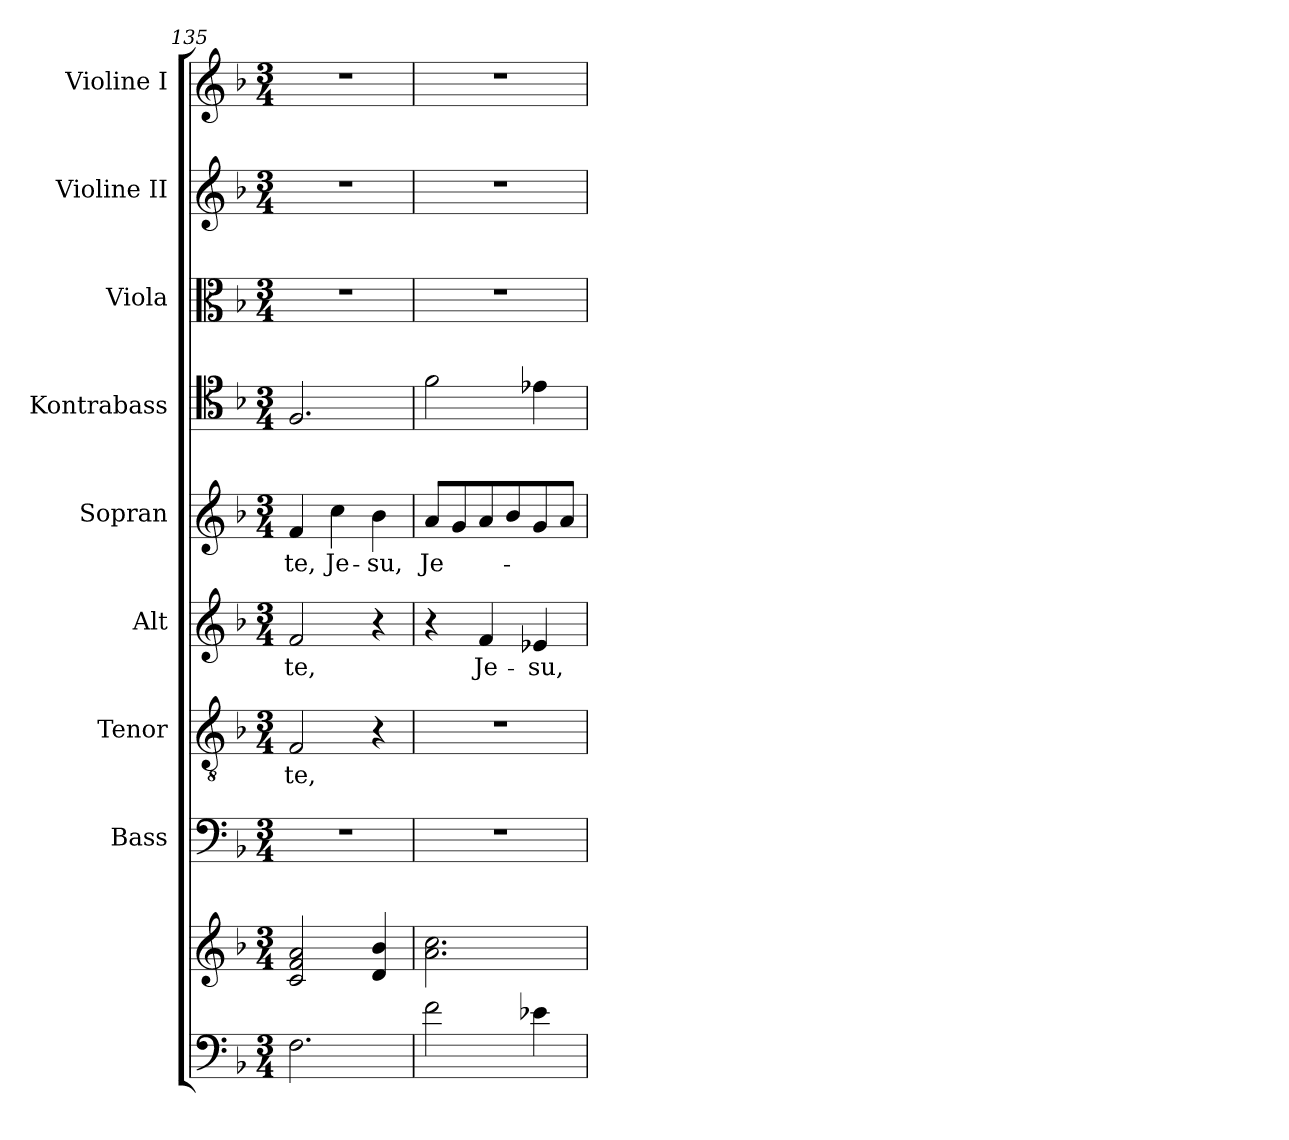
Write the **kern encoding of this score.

**kern	**kern	**kern	**kern	**text	**kern	**text	**kern	**text	**kern	**kern	**kern	**kern
*part9	*part9	*part8	*part7	*part7	*part6	*part6	*part5	*part5	*part4	*part3	*part2	*part1
*staff10	*staff9	*staff8	*staff7	*staff7	*staff6	*staff6	*staff5	*staff5	*staff4	*staff3	*staff2	*staff1
*	*	*I"Bass	*I"Tenor	*	*I"Alt	*	*I"Sopran	*	*I"Kontrabass	*I"Viola	*I"Violine II	*I"Violine I
*	*	*I'B.	*I'T.	*	*I'A.	*	*I'S.	*	*I'Kb.	*I'Vla.	*I'Vl. II	*I'Vl. I
*clefF4	*clefG2	*clefF4	*clefGv2	*	*clefG2	*	*clefG2	*	*clefC4	*clefC3	*clefG2	*clefG2
*	*	*	*	*	*	*	*	*	*ITrd7c12	*	*	*
*k[b-]	*k[b-]	*k[b-]	*k[b-]	*	*k[b-]	*	*k[b-]	*	*k[b-]	*k[b-]	*k[b-]	*k[b-]
*F:	*F:	*F:	*F:	*	*F:	*	*F:	*	*F:	*F:	*F:	*F:
*M3/4	*M3/4	*M3/4	*M3/4	*	*M3/4	*	*M3/4	*	*M3/4	*M3/4	*M3/4	*M3/4
=135	=135	=135	=135	=135	=135	=135	=135	=135	=135	=135	=135	=135
!	!	!	!	!LO:LY:b	!	!LO:LY:b	!	!LO:LY:b	!	!	!	!
2.F\	2c/ 2f/ 2a/	2.r	2F/	-te,	2f/	-te,	4f/	-te,	2.FF/	2.r	2.r	2.r
!	!	!	!	!	!	!	!	!LO:LY:b	!	!	!	!
.	.	.	.	.	.	.	4cc\	Je-	.	.	.	.
!	!	!	!	!	!	!	!	!LO:LY:b	!	!	!	!
.	4d/ 4b-/	.	4r	.	4r	.	4b-\	-su,	.	.	.	.
=136	=136	=136	=136	=136	=136	=136	=136	=136	=136	=136	=136	=136
!	!	!	!	!	!	!	!	!LO:LY:b	!	!	!	!
2f\	2.a\ 2.cc\	2.r	2.r	.	4r	.	8a/L	Je-	2F\	2.r	2.r	2.r
.	.	.	.	.	.	.	8g/	.	.	.	.	.
!	!	!	!	!	!	!LO:LY:b	!	!	!	!	!	!
.	.	.	.	.	4f/	Je-	8a/	.	.	.	.	.
.	.	.	.	.	.	.	8b-/	.	.	.	.	.
!	!	!	!	!	!	!LO:LY:b	!	!	!	!	!	!
4e-X\	.	.	.	.	4e-X/	-su,	8g/	.	4E-X\	.	.	.
.	.	.	.	.	.	.	8a/J	.	.	.	.	.
=	=	=	=	=	=	=	=	=	=	=	=	=
*-	*-	*-	*-	*-	*-	*-	*-	*-	*-	*-	*-	*-
